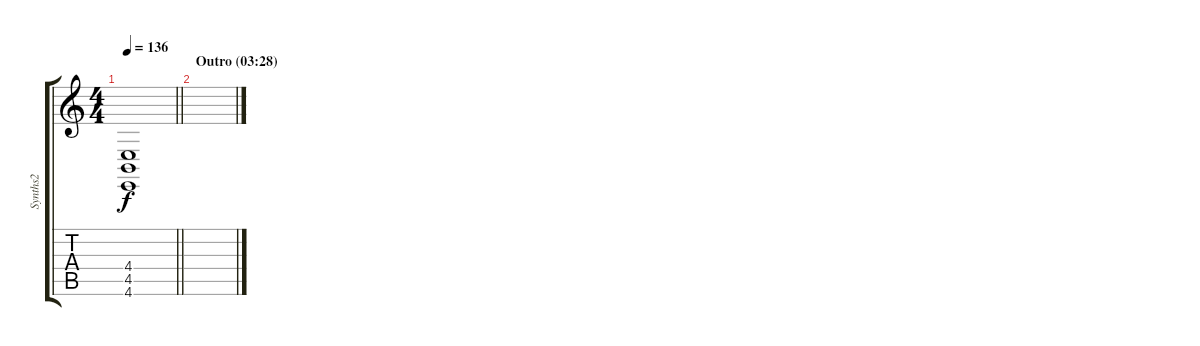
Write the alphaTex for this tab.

\track ("Synths2" "Synths2") {instrument choiraahs}
\staff {score tabs}
\tuning (D4 A3 F3 C3 G2 C2) {hide}
\ts (4 4)
\tempo 136
\clef g2
\barLineRight lightlight
\ks c
(4.4 4.5 4.6).1{dy f} |
\section ("" "Outro (03:28)")
